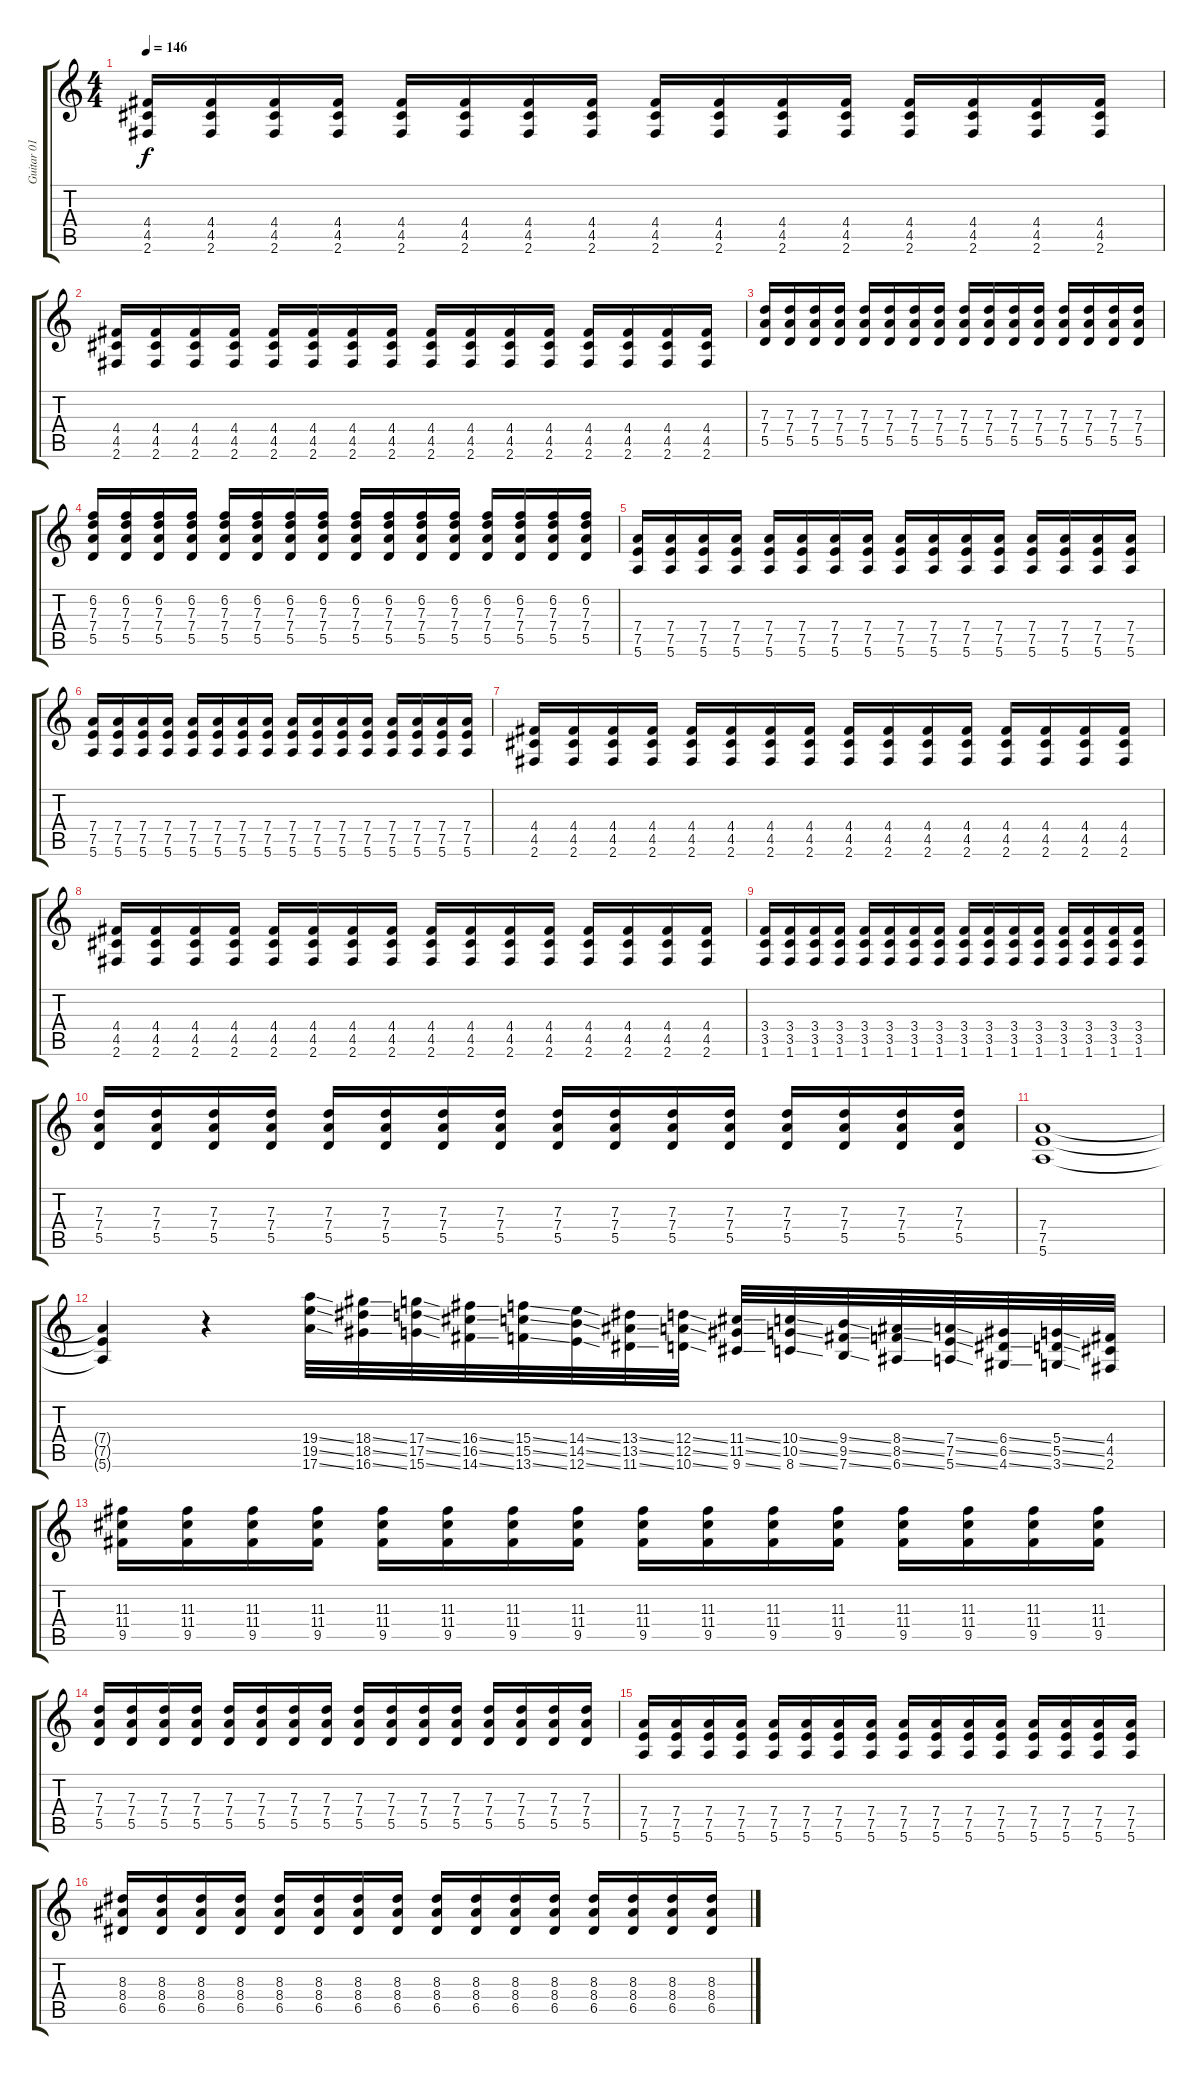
\track ("Guitar 01" "Guitar 01") {instrument overdrivenguitar}
\staff {score tabs}
\tuning (E4 B3 G3 D3 A2 E2) {hide}
\ts (4 4)
\tempo 146
\clef g2
\ks c
(4.4 4.5 2.6).16{dy f} (4.4 4.5 2.6).16 (4.4 4.5 2.6).16 (4.4 4.5 2.6).16 (4.4 4.5 2.6).16 (4.4 4.5 2.6).16 (4.4 4.5 2.6).16 (4.4 4.5 2.6).16 (4.4 4.5 2.6).16 (4.4 4.5 2.6).16 (4.4 4.5 2.6).16 (4.4 4.5 2.6).16 (4.4 4.5 2.6).16 (4.4 4.5 2.6).16 (4.4 4.5 2.6).16 (4.4 4.5 2.6).16 |
(4.4 4.5 2.6).16 (4.4 4.5 2.6).16 (4.4 4.5 2.6).16 (4.4 4.5 2.6).16 (4.4 4.5 2.6).16 (4.4 4.5 2.6).16 (4.4 4.5 2.6).16 (4.4 4.5 2.6).16 (4.4 4.5 2.6).16 (4.4 4.5 2.6).16 (4.4 4.5 2.6).16 (4.4 4.5 2.6).16 (4.4 4.5 2.6).16 (4.4 4.5 2.6).16 (4.4 4.5 2.6).16 (4.4 4.5 2.6).16 |
(7.3 7.4 5.5).16 (7.3 7.4 5.5).16 (7.3 7.4 5.5).16 (7.3 7.4 5.5).16 (7.3 7.4 5.5).16 (7.3 7.4 5.5).16 (7.3 7.4 5.5).16 (7.3 7.4 5.5).16 (7.3 7.4 5.5).16 (7.3 7.4 5.5).16 (7.3 7.4 5.5).16 (7.3 7.4 5.5).16 (7.3 7.4 5.5).16 (7.3 7.4 5.5).16 (7.3 7.4 5.5).16 (7.3 7.4 5.5).16 |
(6.2 7.3 7.4 5.5).16 (6.2 7.3 7.4 5.5).16 (6.2 7.3 7.4 5.5).16 (6.2 7.3 7.4 5.5).16 (6.2 7.3 7.4 5.5).16 (6.2 7.3 7.4 5.5).16 (6.2 7.3 7.4 5.5).16 (6.2 7.3 7.4 5.5).16 (6.2 7.3 7.4 5.5).16 (6.2 7.3 7.4 5.5).16 (6.2 7.3 7.4 5.5).16 (6.2 7.3 7.4 5.5).16 (6.2 7.3 7.4 5.5).16 (6.2 7.3 7.4 5.5).16 (6.2 7.3 7.4 5.5).16 (6.2 7.3 7.4 5.5).16 |
(7.4 7.5 5.6).16 (7.4 7.5 5.6).16 (7.4 7.5 5.6).16 (7.4 7.5 5.6).16 (7.4 7.5 5.6).16 (7.4 7.5 5.6).16 (7.4 7.5 5.6).16 (7.4 7.5 5.6).16 (7.4 7.5 5.6).16 (7.4 7.5 5.6).16 (7.4 7.5 5.6).16 (7.4 7.5 5.6).16 (7.4 7.5 5.6).16 (7.4 7.5 5.6).16 (7.4 7.5 5.6).16 (7.4 7.5 5.6).16 |
(7.4 7.5 5.6).16 (7.4 7.5 5.6).16 (7.4 7.5 5.6).16 (7.4 7.5 5.6).16 (7.4 7.5 5.6).16 (7.4 7.5 5.6).16 (7.4 7.5 5.6).16 (7.4 7.5 5.6).16 (7.4 7.5 5.6).16 (7.4 7.5 5.6).16 (7.4 7.5 5.6).16 (7.4 7.5 5.6).16 (7.4 7.5 5.6).16 (7.4 7.5 5.6).16 (7.4 7.5 5.6).16 (7.4 7.5 5.6).16 |
(4.4 4.5 2.6).16 (4.4 4.5 2.6).16 (4.4 4.5 2.6).16 (4.4 4.5 2.6).16 (4.4 4.5 2.6).16 (4.4 4.5 2.6).16 (4.4 4.5 2.6).16 (4.4 4.5 2.6).16 (4.4 4.5 2.6).16 (4.4 4.5 2.6).16 (4.4 4.5 2.6).16 (4.4 4.5 2.6).16 (4.4 4.5 2.6).16 (4.4 4.5 2.6).16 (4.4 4.5 2.6).16 (4.4 4.5 2.6).16 |
(4.4 4.5 2.6).16 (4.4 4.5 2.6).16 (4.4 4.5 2.6).16 (4.4 4.5 2.6).16 (4.4 4.5 2.6).16 (4.4 4.5 2.6).16 (4.4 4.5 2.6).16 (4.4 4.5 2.6).16 (4.4 4.5 2.6).16 (4.4 4.5 2.6).16 (4.4 4.5 2.6).16 (4.4 4.5 2.6).16 (4.4 4.5 2.6).16 (4.4 4.5 2.6).16 (4.4 4.5 2.6).16 (4.4 4.5 2.6).16 |
(3.4 3.5 1.6).16 (3.4 3.5 1.6).16 (3.4 3.5 1.6).16 (3.4 3.5 1.6).16 (3.4 3.5 1.6).16 (3.4 3.5 1.6).16 (3.4 3.5 1.6).16 (3.4 3.5 1.6).16 (3.4 3.5 1.6).16 (3.4 3.5 1.6).16 (3.4 3.5 1.6).16 (3.4 3.5 1.6).16 (3.4 3.5 1.6).16 (3.4 3.5 1.6).16 (3.4 3.5 1.6).16 (3.4 3.5 1.6).16 |
(7.3 7.4 5.5).16 (7.3 7.4 5.5).16 (7.3 7.4 5.5).16 (7.3 7.4 5.5).16 (7.3 7.4 5.5).16 (7.3 7.4 5.5).16 (7.3 7.4 5.5).16 (7.3 7.4 5.5).16 (7.3 7.4 5.5).16 (7.3 7.4 5.5).16 (7.3 7.4 5.5).16 (7.3 7.4 5.5).16 (7.3 7.4 5.5).16 (7.3 7.4 5.5).16 (7.3 7.4 5.5).16 (7.3 7.4 5.5).16 |
(7.4 7.5 5.6).1 |
(7.4{t} 7.5{t} 5.6{t}).4 r.4 (19.4{ss} 19.5{ss} 17.6{ss}).32{volume 12 balance 0} (18.4{ss} 18.5{ss} 16.6{ss}).32 (17.4{ss} 17.5{ss} 15.6{ss}).32 (16.4{ss} 16.5{ss} 14.6{ss}).32 (15.4{ss} 15.5{ss} 13.6{ss}).32 (14.4{ss} 14.5{ss} 12.6{ss}).32 (13.4{ss} 13.5{ss} 11.6{ss}).32 (12.4{ss} 12.5{ss} 10.6{ss}).32 (11.4{ss} 11.5{ss} 9.6{ss}).32 (10.4{ss} 10.5{ss} 8.6{ss}).32 (9.4{ss} 9.5{ss} 7.6{ss}).32 (8.4{ss} 8.5{ss} 6.6{ss}).32 (7.4{ss} 7.5{ss} 5.6{ss}).32 (6.4{ss} 6.5{ss} 4.6{ss}).32 (5.4{ss} 5.5{ss} 3.6{ss}).32 (4.4 4.5 2.6).32 |
(11.3 11.4 9.5).16{volume 13 balance 8} (11.3 11.4 9.5).16 (11.3 11.4 9.5).16 (11.3 11.4 9.5).16 (11.3 11.4 9.5).16 (11.3 11.4 9.5).16 (11.3 11.4 9.5).16 (11.3 11.4 9.5).16 (11.3 11.4 9.5).16 (11.3 11.4 9.5).16 (11.3 11.4 9.5).16 (11.3 11.4 9.5).16 (11.3 11.4 9.5).16 (11.3 11.4 9.5).16 (11.3 11.4 9.5).16 (11.3 11.4 9.5).16 |
(7.3 7.4 5.5).16 (7.3 7.4 5.5).16 (7.3 7.4 5.5).16 (7.3 7.4 5.5).16 (7.3 7.4 5.5).16 (7.3 7.4 5.5).16 (7.3 7.4 5.5).16 (7.3 7.4 5.5).16 (7.3 7.4 5.5).16 (7.3 7.4 5.5).16 (7.3 7.4 5.5).16 (7.3 7.4 5.5).16 (7.3 7.4 5.5).16 (7.3 7.4 5.5).16 (7.3 7.4 5.5).16 (7.3 7.4 5.5).16 |
(7.4 7.5 5.6).16 (7.4 7.5 5.6).16 (7.4 7.5 5.6).16 (7.4 7.5 5.6).16 (7.4 7.5 5.6).16 (7.4 7.5 5.6).16 (7.4 7.5 5.6).16 (7.4 7.5 5.6).16 (7.4 7.5 5.6).16 (7.4 7.5 5.6).16 (7.4 7.5 5.6).16 (7.4 7.5 5.6).16 (7.4 7.5 5.6).16 (7.4 7.5 5.6).16 (7.4 7.5 5.6).16 (7.4 7.5 5.6).16 |
(8.3 8.4 6.5).16 (8.3 8.4 6.5).16 (8.3 8.4 6.5).16 (8.3 8.4 6.5).16 (8.3 8.4 6.5).16 (8.3 8.4 6.5).16 (8.3 8.4 6.5).16 (8.3 8.4 6.5).16 (8.3 8.4 6.5).16 (8.3 8.4 6.5).16 (8.3 8.4 6.5).16 (8.3 8.4 6.5).16 (8.3 8.4 6.5).16 (8.3 8.4 6.5).16 (8.3 8.4 6.5).16 (8.3 8.4 6.5).16
